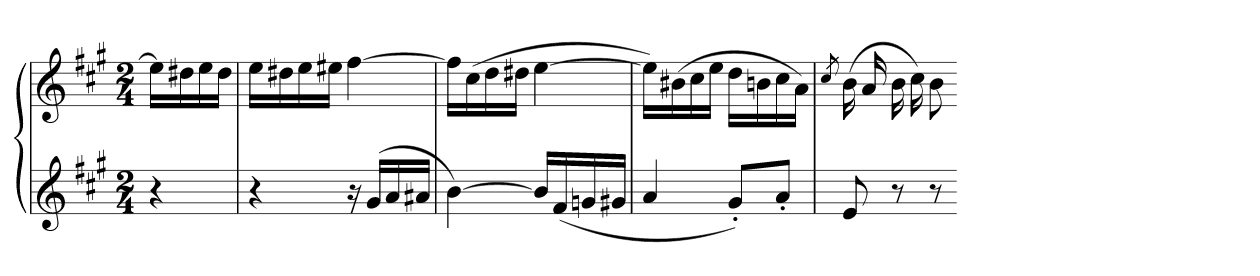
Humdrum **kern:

**kern	**kern
*part1	*part1
*staff2	*staff1
*clefG2	*clefG2
*k[f#c#g#]	*k[f#c#g#]
*A:	*A:
*M2/4	*M2/4
=	=
4r	16eeLL]
.	16dd#X
.	16ee
.	16dd#JJ
=135	=135
4r	16eeLL
.	16dd#X
.	16ee
.	16ee#XJJ
16r	[4ff#
(16g#LL	.
16a	.
16a#XJJ	.
=136	=136
[4b)	16ff#LL]
.	(16cc#
.	16dd
.	16dd#XJJ
16bLL]	[4ee
(16f#	.
16gn	.
16g#XJJ	.
=137	=137
4a	16eeLL])
.	(16b#X
.	16cc#
.	16eeJJ
8g#'L)	16ddLL
.	16bn
8a'J	16cc#
.	16aJJ)
=138	=138
.	8qcc#
8e	(16b
.	16a
8r	16b
.	16cc#)
8r	8b
=-	=-
*-	*-
